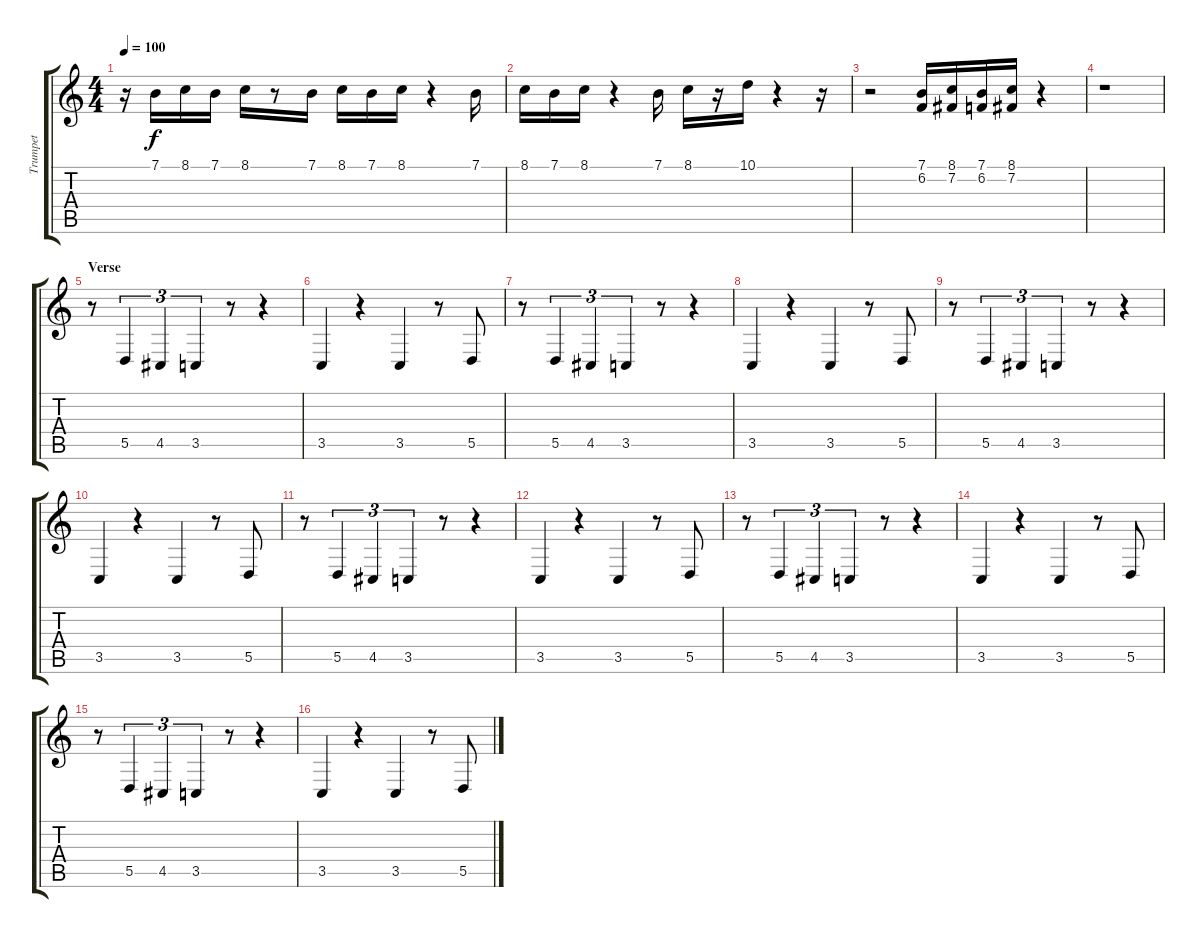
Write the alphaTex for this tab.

\track ("Trumpet" "Trumpet") {instrument mutedtrumpet}
\staff {score tabs}
\tuning (E4 B3 G3 D3 A2 E2) {hide}
\ts (4 4)
\tempo 100
\clef g2
\ks c
r.16{dy f} 7.1.16 8.1.16 7.1.16 8.1.16 r.8 7.1.16 8.1.16 7.1.16 8.1.16 r.4 7.1.16 |
8.1.16 7.1.16 8.1.16 r.4 7.1.16 8.1.16 r.16 10.1.16 r.4 r.16 |
r.2 (7.1 6.2).16 (8.1 7.2).16 (7.1 6.2).16 (8.1 7.2).16 r.4 |
r.1 |
\section ("" "Verse")
r.8 5.5.4{tu (3 2)} 4.5.4{tu (3 2)} 3.5.4{tu (3 2)} r.8 r.4 |
3.5.4 r.4 3.5.4 r.8 5.5.8 |
r.8 5.5.4{tu (3 2)} 4.5.4{tu (3 2)} 3.5.4{tu (3 2)} r.8 r.4 |
3.5.4 r.4 3.5.4 r.8 5.5.8 |
r.8 5.5.4{tu (3 2)} 4.5.4{tu (3 2)} 3.5.4{tu (3 2)} r.8 r.4 |
3.5.4 r.4 3.5.4 r.8 5.5.8 |
r.8 5.5.4{tu (3 2)} 4.5.4{tu (3 2)} 3.5.4{tu (3 2)} r.8 r.4 |
3.5.4 r.4 3.5.4 r.8 5.5.8 |
r.8 5.5.4{tu (3 2)} 4.5.4{tu (3 2)} 3.5.4{tu (3 2)} r.8 r.4 |
3.5.4 r.4 3.5.4 r.8 5.5.8 |
r.8 5.5.4{tu (3 2)} 4.5.4{tu (3 2)} 3.5.4{tu (3 2)} r.8 r.4 |
3.5.4 r.4 3.5.4 r.8 5.5.8
